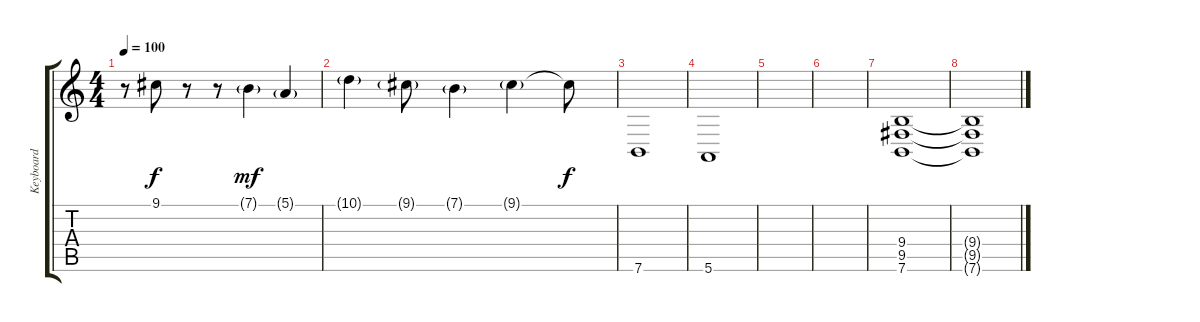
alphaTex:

\track ("Keyboard" "Keyboard") {instrument stringensemble1}
\staff {score tabs}
\tuning (E4 B3 G3 D3 A2 E2) {hide}
\ts (4 4)
\tempo 100
\clef g2
\ks c
r.8{dy mf} 9.1{t}.8{dy f} r.8 r.8 7.1{g}.4{dy mf} 5.1{g}.4 |
10.1{g}.4 9.1{g}.8 7.1{g}.4 9.1{g}.4 9.1{t}.8{dy f} |
7.6.1 |
5.6.1 |
|
|
(9.4 9.5 7.6).1 |
(9.4{t} 9.5{t} 7.6{t}).1
